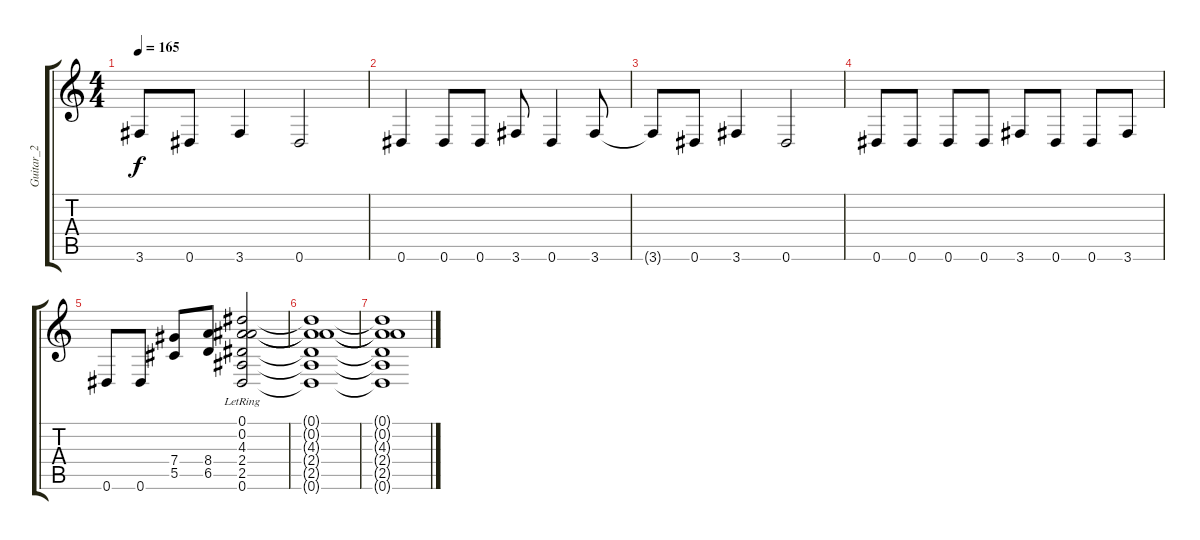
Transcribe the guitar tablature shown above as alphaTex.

\track ("Guitar_2" "Guitar_2") {instrument distortionguitar}
\staff {score tabs}
\tuning (Eb4 Bb3 Gb3 Db3 Ab2 Eb2) {hide}
\ts (4 4)
\tempo 165
\clef g2
\ks c
3.6{t}.8{dy f} 0.6.8 3.6.4 0.6.2 |
0.6.4 0.6.8 0.6.8 3.6.8 0.6.4 3.6.8 |
3.6{t}.8 0.6.8 3.6.4 0.6.2 |
0.6.8 0.6.8 0.6.8 0.6.8 3.6.8 0.6.8 0.6.8 3.6.8 |
0.6.8 0.6.8 (7.4 5.5).8 (8.4 6.5).8 (0.1 0.2 4.3 2.4 2.5 0.6{lr}).2 |
(0.1{t} 0.2{t} 4.3{t} 2.4{t} 2.5{t} 0.6{t}).1 |
(0.1{t} 0.2{t} 4.3{t} 2.4{t} 2.5{t} 0.6{t}).1
